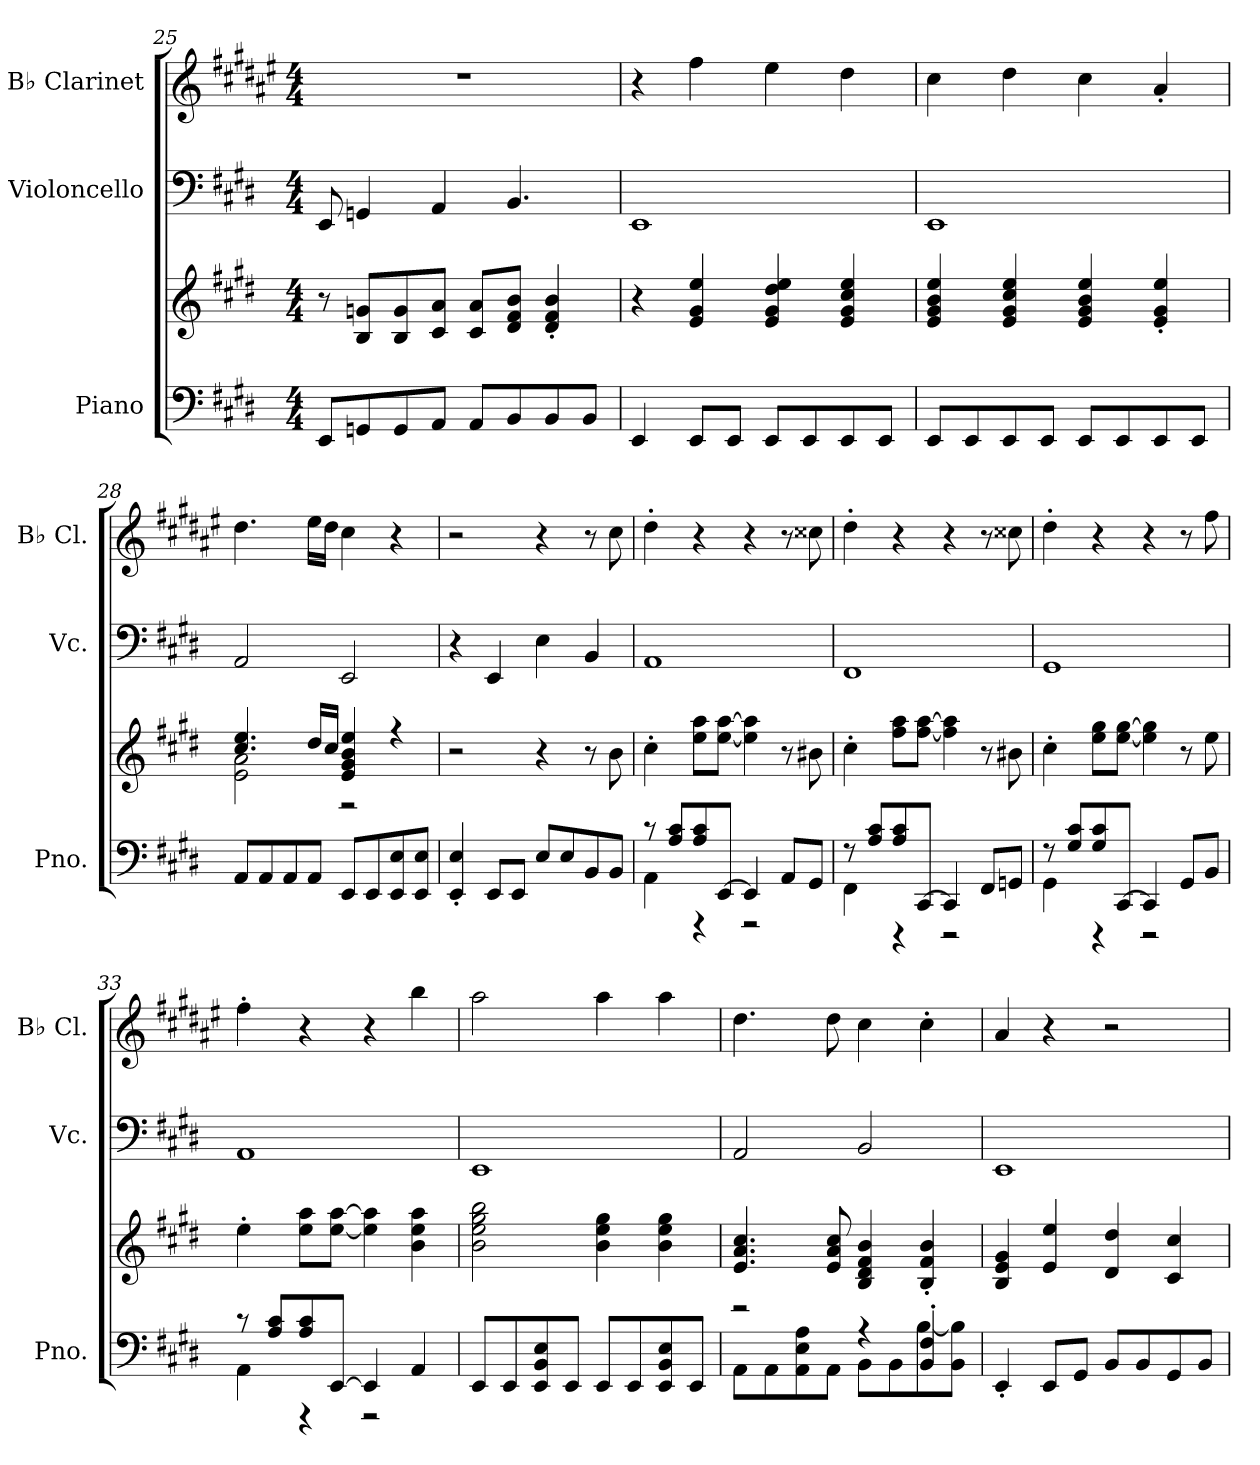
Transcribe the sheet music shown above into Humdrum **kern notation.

**kern	**kern	**kern	**kern
*part3	*part3	*part2	*part1
*staff4	*staff3	*staff2	*staff1
*I"Piano	*	*I"Violoncello	*I"B♭ Clarinet
*I'Pno.	*	*I'Vc.	*I'B♭ Cl.
*clefF4	*clefG2	*clefF4	*clefG2
*	*	*	*ITrd1c2
*k[f#c#g#d#]	*k[f#c#g#d#]	*k[f#c#g#d#]	*k[f#c#g#d#]
*M4/4	*M4/4	*M4/4	*M4/4
=25	=25	=25	=25
8EE/L	8r	8EE/	1r
8GGn/	8B/ 8gn/L	4GGn/	.
8GG/	8B/ 8g/	.	.
8AA/J	8c#/ 8a/J	4AA/	.
8AA/L	8c#/ 8a/L	.	.
8BB/	8d#/ 8f#/ 8b/J	4.BB/	.
8BB/	4d#/' 4f#/' 4b/'	.	.
8BB/J	.	.	.
=26	=26	=26	=26
4EE/	4r	1EE	4r
8EE/L	4e/ 4g#/ 4ee/	.	4ee\
8EE/J	.	.	.
8EE/L	4e/ 4g#/ 4dd#/ 4ee/	.	4dd#\
8EE/	.	.	.
8EE/	4e/ 4g#/ 4cc#/ 4ee/	.	4cc#\
8EE/J	.	.	.
!!LO:LB:g=z
=27	=27	=27	=27
8EE/L	4e/ 4g#/ 4b/ 4ee/	1EE	4b\
8EE/	.	.	.
8EE/	4e/ 4g#/ 4cc#/ 4ee/	.	4cc#\
8EE/J	.	.	.
8EE/L	4e/ 4g#/ 4b/ 4ee/	.	4b\
8EE/	.	.	.
8EE/	4e/' 4g#/' 4ee/'	.	4g#'/
8EE/J	.	.	.
=28	=28	=28	=28
*	*^	*	*
8AA/L	4.cc#/ 4.ee/	2e\ 2a\	2AA/	4.cc#\
8AA/	.	.	.	.
8AA/	.	.	.	.
8AA/J	16dd#/LL	.	.	16dd#\LL
.	16cc#/JJ	.	.	16cc#\JJ
8EE/L	4e/ 4g#/ 4b/ 4ee/	2r	2EE/	4b\
8EE/	.	.	.	.
8EE/ 8E/	4r	.	.	4r
8EE/ 8E/J	.	.	.	.
*	*v	*v	*	*
=29	=29	=29	=29
4EE/' 4E/'	2r	4r	2r
8EE/L	.	4EE/	.
8EE/J	.	.	.
8E/L	4r	4E\	4r
8E/	.	.	.
8BB/	8r	4BB/	8r
8BB/J	8b\	.	8b\
!!LO:PB:g=z
=30	=30	=30	=30
*^	*	*	*
8r	4AA\	4cc#'\	1AA	4cc#'\
8A/ 8c#/L	.	.	.	.
8A/ 8c#/	4r	8ee\ 8aa\L	.	4r
[8EE/J	.	[8ee\ [8aa\J	.	.
4EE/]	2r	4ee\] 4aa\]	.	4r
8AA/L	.	8r	.	8r
8GG#/J	.	8b#X\	.	8b#X\
=31	=31	=31	=31	=31
8r	4FF#\	4cc#'\	1FF#	4cc#'\
8A/ 8c#/L	.	.	.	.
8A/ 8c#/	4r	8ff#\ 8aa\L	.	4r
[8CC#/J	.	[8ff#\ [8aa\J	.	.
4CC#/]	2r	4ff#\] 4aa\]	.	4r
8FF#/L	.	8r	.	8r
8GGn/J	.	8b#X\	.	8b#X\
=32	=32	=32	=32	=32
8r	4GG#\	4cc#'\	1GG#	4cc#'\
8G#/ 8c#/L	.	.	.	.
8G#/ 8c#/	4r	8ee\ 8gg#\L	.	4r
[8CC#/J	.	[8ee\ [8gg#\J	.	.
4CC#/]	2r	4ee\] 4gg#\]	.	4r
8GG#/L	.	8r	.	8r
8BB/J	.	8ee\	.	8ee\
=33	=33	=33	=33	=33
8r	4AA\	4ee'\	1AA	4ee'\
8A/ 8c#/L	.	.	.	.
8A/ 8c#/	4r	8ee\ 8aa\L	.	4r
[8EE/J	.	[8ee\ [8aa\J	.	.
4EE/]	2r	4ee\] 4aa\]	.	4r
4AA/	.	4b\ 4ee\ 4aa\	.	4aa\
*v	*v	*	*	*
!!LO:LB:g=z
=34	=34	=34	=34
8EE/L	2b\ 2ee\ 2gg#\ 2bb\	1EE	2gg#\
8EE/	.	.	.
8EE/ 8BB/ 8E/	.	.	.
8EE/J	.	.	.
8EE/L	4b\ 4ee\ 4gg#\	.	4gg#\
8EE/	.	.	.
8EE/ 8BB/ 8E/	4b\ 4ee\ 4gg#\	.	4gg#\
8EE/J	.	.	.
=35	=35	=35	=35
*^	*	*	*
2r	8AA\L	4.e/ 4.a/ 4.cc#/	2AA/	4.cc#\
.	8AA\	.	.	.
.	8AA\ 8E\ 8A\	.	.	.
.	8AA\J	8e/ 8a/ 8cc#/	.	8cc#\
4r	8BB\L	4B/ 4d#/ 4f#/ 4b/	2BB/	4b\
.	8BB\	.	.	.
4BB/' 4F#/'	[8B\	4B/' 4f#/' 4b/'	.	4b'\
.	8BB\ 8B\]J	.	.	.
*v	*v	*	*	*
=36	=36	=36	=36
4EE'/	4B/ 4e/ 4g#/	1EE	4g#/
8EE/L	4e/ 4ee/	.	4r
8GG#/J	.	.	.
8BB/L	4d#/ 4dd#/	.	2r
8BB/	.	.	.
8GG#/	4c#/ 4cc#/	.	.
8BB/J	.	.	.
=	=	=	=
*-	*-	*-	*-
